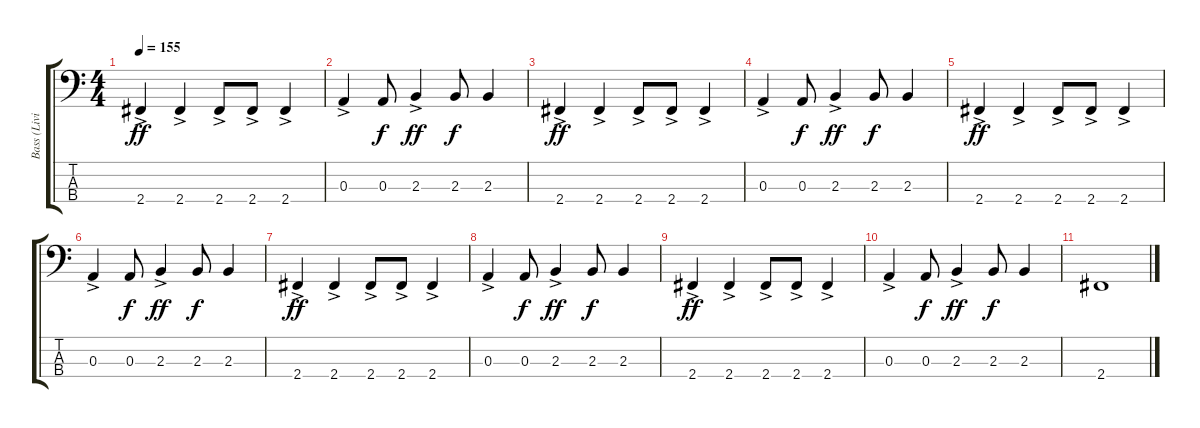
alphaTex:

\track ("Bass (Livio)" "Bass (Livi") {instrument electricbasspick}
\staff {score tabs}
\tuning (G2 D2 A1 E1) {hide}
\ts (4 4)
\tempo 155
\clef f4
\ks c
2.4{ac}.4{dy ff} 2.4{ac}.4 2.4{ac}.8 2.4{ac}.8 2.4{ac}.4 |
0.3{ac}.4 0.3.8{dy f} 2.3{ac}.4{dy ff} 2.3.8{dy f} 2.3.4 |
2.4{ac}.4{dy ff} 2.4{ac}.4 2.4{ac}.8 2.4{ac}.8 2.4{ac}.4 |
0.3{ac}.4 0.3.8{dy f} 2.3{ac}.4{dy ff} 2.3.8{dy f} 2.3.4 |
2.4{ac}.4{dy ff} 2.4{ac}.4 2.4{ac}.8 2.4{ac}.8 2.4{ac}.4 |
0.3{ac}.4 0.3.8{dy f} 2.3{ac}.4{dy ff} 2.3.8{dy f} 2.3.4 |
2.4{ac}.4{dy ff} 2.4{ac}.4 2.4{ac}.8 2.4{ac}.8 2.4{ac}.4 |
0.3{ac}.4 0.3.8{dy f} 2.3{ac}.4{dy ff} 2.3.8{dy f} 2.3.4 |
2.4{ac}.4{dy ff} 2.4{ac}.4 2.4{ac}.8 2.4{ac}.8 2.4{ac}.4 |
0.3{ac}.4 0.3.8{dy f} 2.3{ac}.4{dy ff} 2.3.8{dy f} 2.3.4 |
2.4.1
